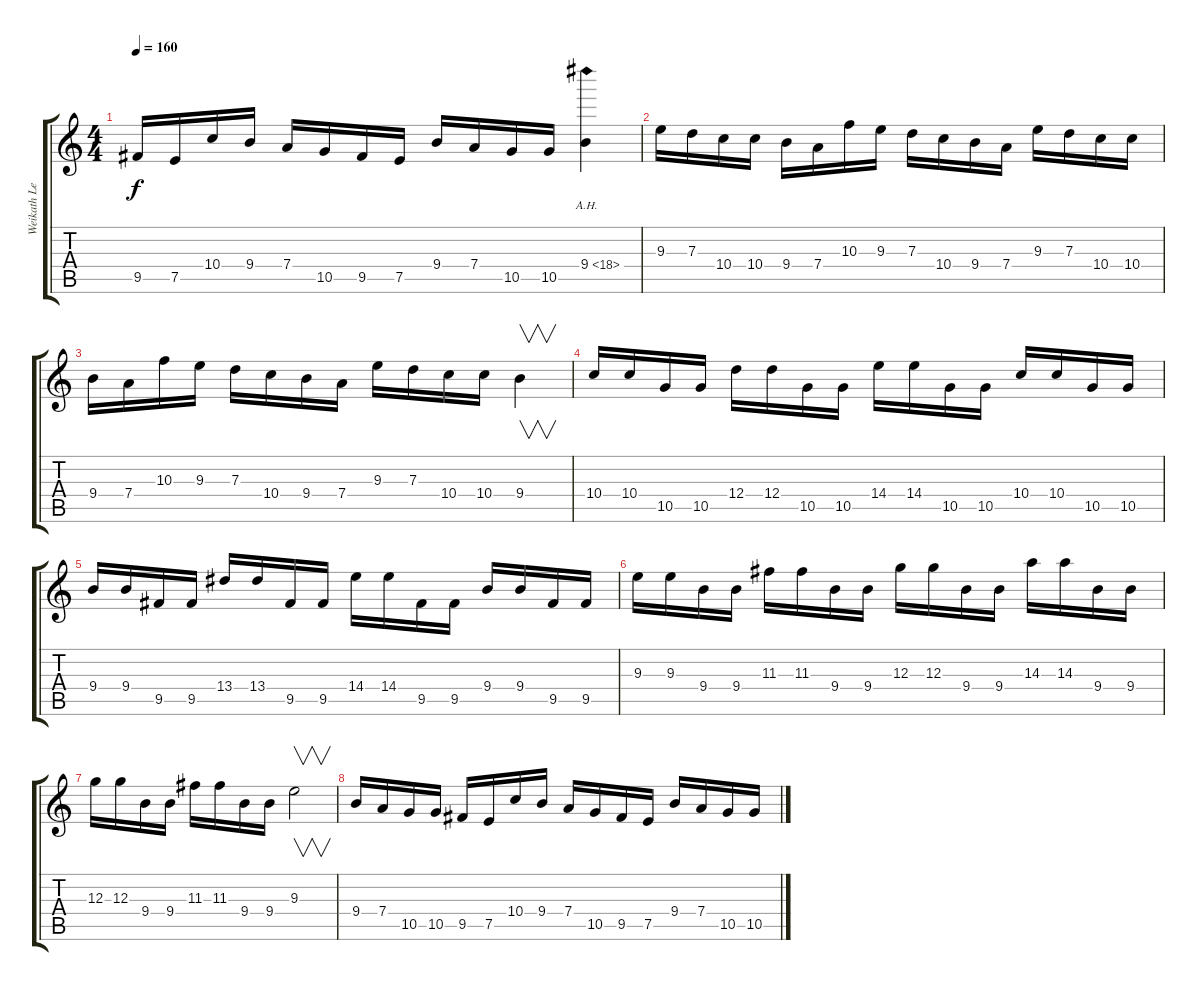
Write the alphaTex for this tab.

\track ("Weikath Lead" "Weikath Le") {instrument overdrivenguitar}
\staff {score tabs}
\tuning (E4 B3 G3 D3 A2 E2) {hide}
\ts (4 4)
\tempo 160
\clef g2
\ks c
9.5.16{dy f} 7.5.16 10.4.16 9.4.16 7.4.16 10.5.16 9.5.16 7.5.16 9.4.16 7.4.16 10.5.16 10.5.16 9.4{ah 9}.4 |
9.3.16 7.3.16 10.4.16 10.4.16 9.4.16 7.4.16 10.3.16 9.3.16 7.3.16 10.4.16 9.4.16 7.4.16 9.3.16 7.3.16 10.4.16 10.4.16 |
9.4.16 7.4.16 10.3.16 9.3.16 7.3.16 10.4.16 9.4.16 7.4.16 9.3.16 7.3.16 10.4.16 10.4.16 9.4.4{v} |
10.4.16 10.4.16 10.5.16 10.5.16 12.4.16 12.4.16 10.5.16 10.5.16 14.4.16 14.4.16 10.5.16 10.5.16 10.4.16 10.4.16 10.5.16 10.5.16 |
9.4.16 9.4.16 9.5.16 9.5.16 13.4.16 13.4.16 9.5.16 9.5.16 14.4.16 14.4.16 9.5.16 9.5.16 9.4.16 9.4.16 9.5.16 9.5.16 |
9.3.16 9.3.16 9.4.16 9.4.16 11.3.16 11.3.16 9.4.16 9.4.16 12.3.16 12.3.16 9.4.16 9.4.16 14.3.16 14.3.16 9.4.16 9.4.16 |
12.3.16 12.3.16 9.4.16 9.4.16 11.3.16 11.3.16 9.4.16 9.4.16 9.3.2{v} |
9.4.16 7.4.16 10.5.16 10.5.16 9.5.16 7.5.16 10.4.16 9.4.16 7.4.16 10.5.16 9.5.16 7.5.16 9.4.16 7.4.16 10.5.16 10.5.16
